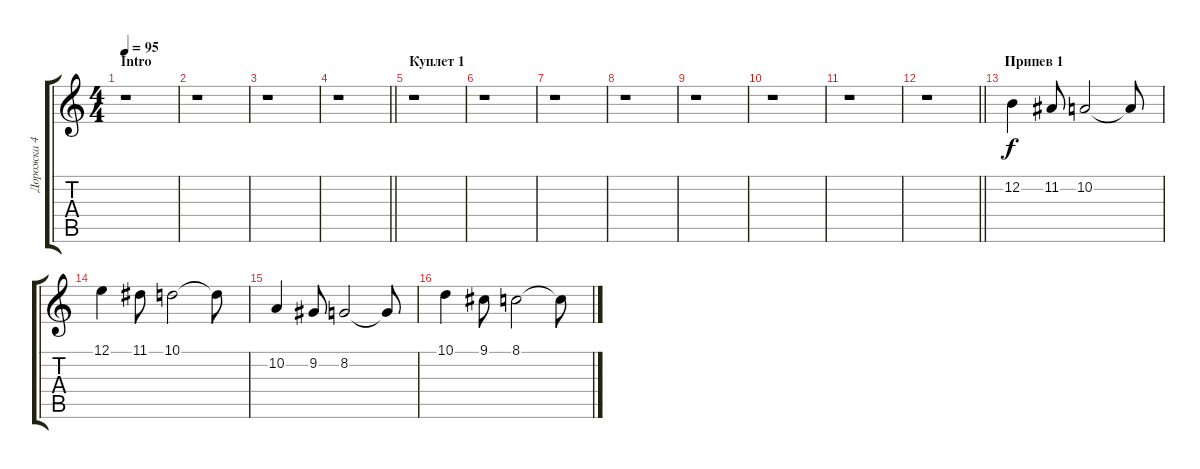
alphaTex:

\track ("Дорожка 4" "Дорожка 4") {instrument musicbox}
\staff {score tabs}
\tuning (E4 B3 G3 D3 A2 E2) {hide}
\ts (4 4)
\section ("" "Intro")
\tempo 95
\clef g2
\ks c
r.1{dy f instrument musicbox} |
r.1 |
r.1 |
\barLineRight lightlight
r.1 |
\section ("" "Куплет 1")
r.1 |
r.1 |
r.1 |
r.1 |
r.1 |
r.1 |
r.1 |
\barLineRight lightlight
r.1 |
\section ("" "Припев 1")
12.2.4 11.2.8 10.2.2 10.2{t}.8 |
12.1.4 11.1.8 10.1.2 10.1{t}.8 |
10.2.4 9.2.8 8.2.2 8.2{t}.8 |
10.1.4 9.1.8 8.1.2 8.1{t}.8
